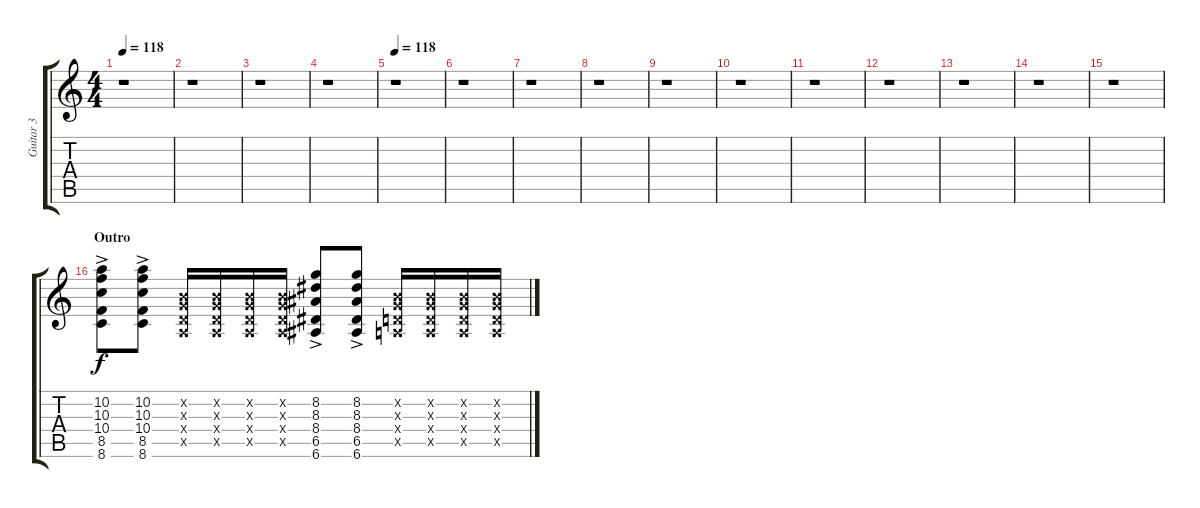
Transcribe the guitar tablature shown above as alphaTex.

\track ("Guitar 3" "Guitar 3") {instrument acousticguitarsteel}
\staff {score tabs}
\tuning (E4 B3 G3 D3 A2 E2) {hide}
\ts (4 4)
\tempo 118
\clef g2
\ks c
r.1{dy f} |
r.1 |
r.1 |
r.1 |
\tempo 118
r.1 |
r.1 |
r.1 |
r.1 |
r.1 |
r.1 |
r.1 |
r.1 |
r.1 |
r.1 |
r.1 |
\section ("" "Outro")
(10.2{ac} 10.3 10.4 8.5 8.6).8 (10.2{ac} 10.3 10.4 8.5 8.6).8 (0.2{x} 0.3{x} 0.4{x} 0.5{x}).16 (0.2{x} 0.3{x} 0.4{x} 0.5{x}).16 (0.2{x} 0.3{x} 0.4{x} 0.5{x}).16 (0.2{x} 0.3{x} 0.4{x} 0.5{x}).16 (8.2{ac} 8.3 8.4 6.5 6.6).8 (8.2{ac} 8.3 8.4 6.5 6.6).8 (0.2{x} 0.3{x} 0.4{x} 0.5{x}).16 (0.2{x} 0.3{x} 0.4{x} 0.5{x}).16 (0.2{x} 0.3{x} 0.4{x} 0.5{x}).16 (0.2{x} 0.3{x} 0.4{x} 0.5{x}).16
